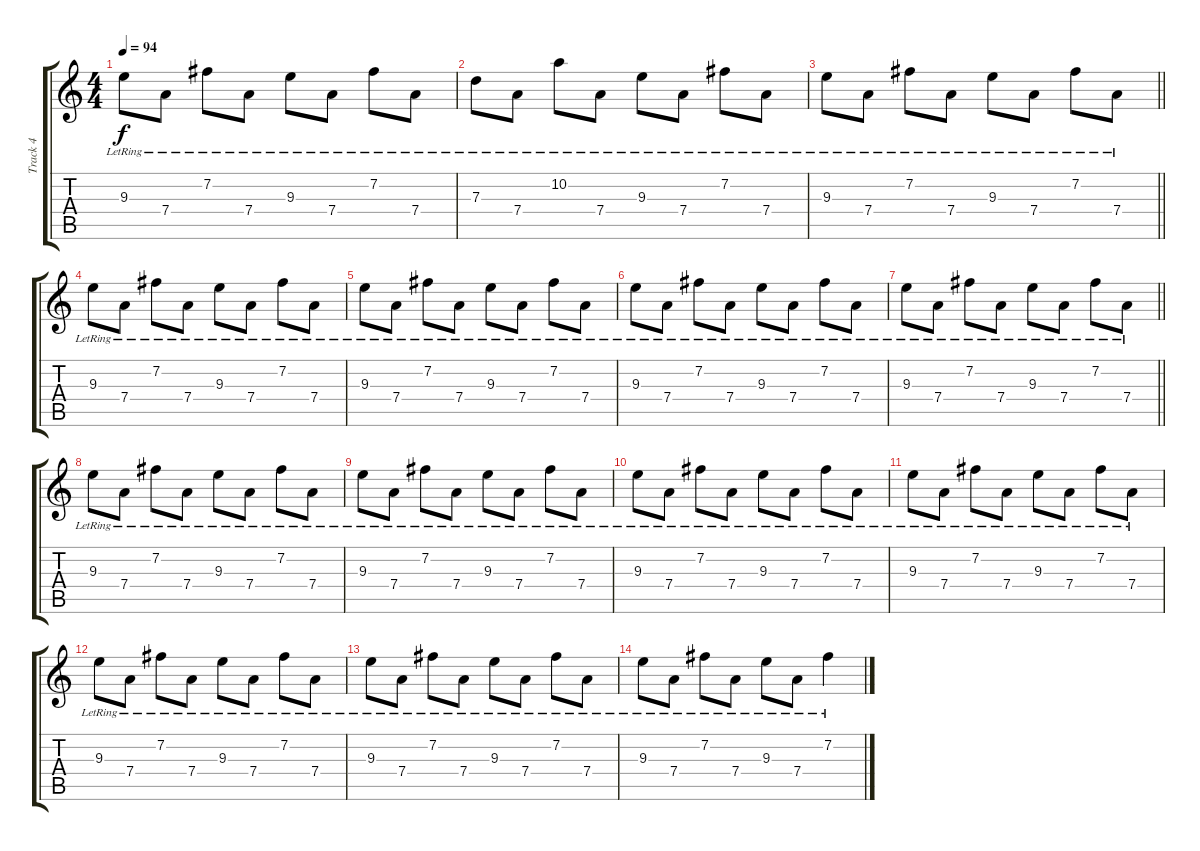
\track ("Track 4" "Track 4") {instrument electricguitarjazz}
\staff {score tabs}
\tuning (E4 B3 G3 D3 A2 E2) {hide}
\ts (4 4)
\tempo 94
\clef g2
\ks c
9.3{lr}.8{dy f} 7.4{lr}.8 7.2{lr}.8 7.4{lr}.8 9.3{lr}.8 7.4{lr}.8 7.2{lr}.8 7.4{lr}.8 |
7.3{lr}.8 7.4{lr}.8 10.2{lr}.8 7.4{lr}.8 9.3{lr}.8 7.4{lr}.8 7.2{lr}.8 7.4{lr}.8 |
\barLineRight lightlight
9.3{lr}.8 7.4{lr}.8 7.2{lr}.8 7.4{lr}.8 9.3{lr}.8 7.4{lr}.8 7.2{lr}.8 7.4{lr}.8 |
9.3{lr}.8 7.4{lr}.8 7.2{lr}.8 7.4{lr}.8 9.3{lr}.8 7.4{lr}.8 7.2{lr}.8 7.4{lr}.8 |
9.3{lr}.8 7.4{lr}.8 7.2{lr}.8 7.4{lr}.8 9.3{lr}.8 7.4{lr}.8 7.2{lr}.8 7.4{lr}.8 |
9.3{lr}.8 7.4{lr}.8 7.2{lr}.8 7.4{lr}.8 9.3{lr}.8 7.4{lr}.8 7.2{lr}.8 7.4{lr}.8 |
\barLineRight lightlight
9.3{lr}.8 7.4{lr}.8 7.2{lr}.8 7.4{lr}.8 9.3{lr}.8 7.4{lr}.8 7.2{lr}.8 7.4{lr}.8 |
9.3{lr}.8 7.4{lr}.8 7.2{lr}.8 7.4{lr}.8 9.3{lr}.8 7.4{lr}.8 7.2{lr}.8 7.4{lr}.8 |
9.3{lr}.8 7.4{lr}.8 7.2{lr}.8 7.4{lr}.8 9.3{lr}.8 7.4{lr}.8 7.2{lr}.8 7.4{lr}.8 |
9.3{lr}.8 7.4{lr}.8 7.2{lr}.8 7.4{lr}.8 9.3{lr}.8 7.4{lr}.8 7.2{lr}.8 7.4{lr}.8 |
9.3{lr}.8 7.4{lr}.8 7.2{lr}.8 7.4{lr}.8 9.3{lr}.8 7.4{lr}.8 7.2{lr}.8 7.4{lr}.8 |
9.3{lr}.8 7.4{lr}.8 7.2{lr}.8 7.4{lr}.8 9.3{lr}.8 7.4{lr}.8 7.2{lr}.8 7.4{lr}.8 |
9.3{lr}.8 7.4{lr}.8 7.2{lr}.8 7.4{lr}.8 9.3{lr}.8 7.4{lr}.8 7.2{lr}.8 7.4{lr}.8 |
9.3{lr}.8 7.4{lr}.8 7.2{lr}.8 7.4{lr}.8 9.3{lr}.8 7.4{lr}.8 7.2{lr}.4
